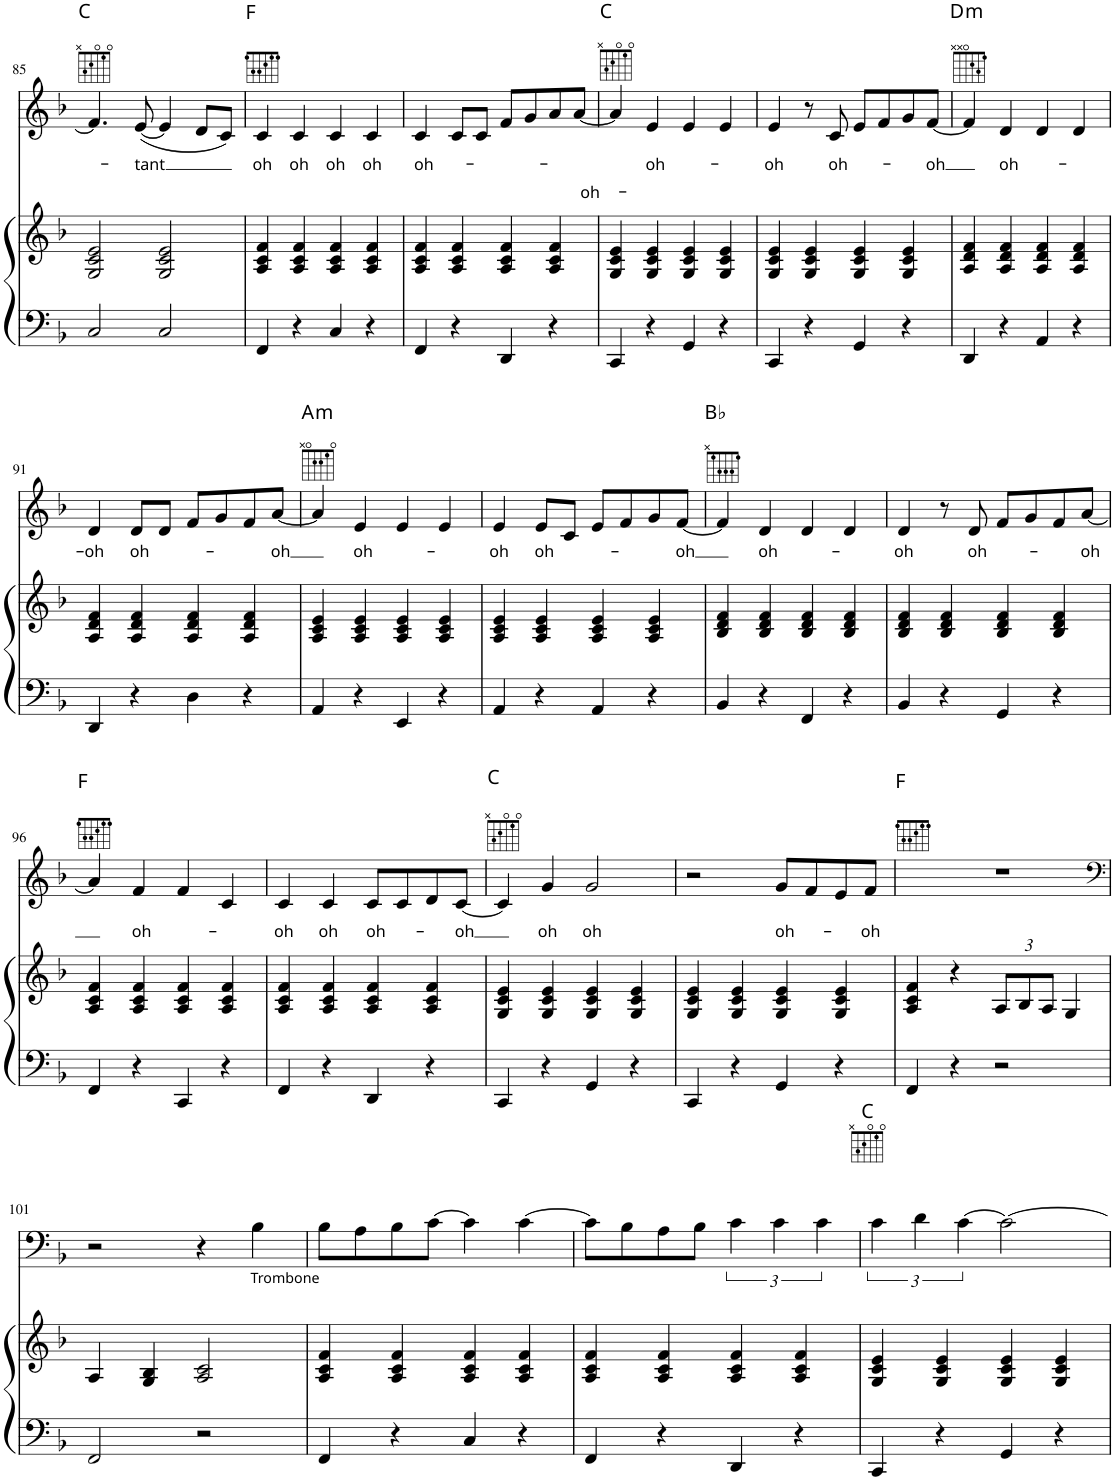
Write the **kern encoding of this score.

**kern	**kern	**kern	**text	**harte
*part2	*part2	*part1	*part1	*part1
*staff3	*staff2	*staff1	*staff1	*
*I"Piano	*	*I"Treble	*	*
*I'Pno	*	*	*	*
!!LO:PB:g=z
*clefF4	*clefG2	*clefG2	*	*
*k[b-]	*k[b-]	*k[b-]	*	*
*M4/4	*M4/4	*M4/4	*	*
=85	=85	=85	=85	=85
2C/	2G/ 2c/ 2e/	4.f/]	.	C:maj
!	!	!	!LO:LY:b	!
.	.	([8e/	-tant	.
2C/	2G/ 2c/ 2e/	4e/]	.	.
.	.	8d/L	.	.
.	.	8c/J)	.	.
=86	=86	=86	=86	=86
!	!	!	!LO:LY:b	!
4FF/	4A/ 4c/ 4f/	4c/	oh	F:maj
!	!	!	!LO:LY:b	!
4r	4A/ 4c/ 4f/	4c/	oh	.
!	!	!	!LO:LY:b	!
4C/	4A/ 4c/ 4f/	4c/	oh	.
!	!	!	!LO:LY:b	!
4r	4A/ 4c/ 4f/	4c/	oh	.
=87	=87	=87	=87	=87
!	!	!	!LO:LY:b	!
4FF/	4A/ 4c/ 4f/	4c/	oh-	.
4r	4A/ 4c/ 4f/	8c/L	.	.
.	.	8c/J	.	.
4DD/	4A/ 4c/ 4f/	8f/L	.	.
.	.	8g/	.	.
4r	4A/ 4c/ 4f/	8a/	.	.
!	!	!	!LO:LY:b	!
.	.	[8a/J	oh-	.
=88	=88	=88	=88	=88
4CC/	4G/ 4c/ 4e/	4a/]	.	C:maj
!	!	!	!LO:LY:b	!
4r	4G/ 4c/ 4e/	4e/	oh-	.
4GG/	4G/ 4c/ 4e/	4e/	.	.
4r	4G/ 4c/ 4e/	4e/	.	.
=89	=89	=89	=89	=89
!	!	!	!LO:LY:b	!
4CC/	4G/ 4c/ 4e/	4e/	oh	.
4r	4G/ 4c/ 4e/	8r	.	.
!	!	!	!LO:LY:b	!
.	.	8c/	oh-	.
4GG/	4G/ 4c/ 4e/	8e/L	.	.
.	.	8f/	.	.
4r	4G/ 4c/ 4e/	8g/	.	.
!	!	!	!LO:LY:b	!
.	.	[8f/J	oh	.
=90	=90	=90	=90	=90
!	!	!	!	!LO:H:kt=m
4DD/	4A/ 4d/ 4f/	4f/]	.	D:min
!	!	!	!LO:LY:b	!
4r	4A/ 4d/ 4f/	4d/	oh-	.
4AA/	4A/ 4d/ 4f/	4d/	.	.
4r	4A/ 4d/ 4f/	4d/	.	.
!!LO:LB:g=z
=91	=91	=91	=91	=91
!	!	!	!LO:LY:b	!
4DD/	4A/ 4d/ 4f/	4d/	oh	.
!	!	!	!LO:LY:b	!
4r	4A/ 4d/ 4f/	8d/L	oh-	.
.	.	8d/J	.	.
4D\	4A/ 4d/ 4f/	8f/L	.	.
.	.	8g/	.	.
4r	4A/ 4d/ 4f/	8f/	.	.
!	!	!	!LO:LY:b	!
.	.	[8a/J	oh	.
=92	=92	=92	=92	=92
!	!	!	!	!LO:H:kt=m
4AA/	4A/ 4c/ 4e/	4a/]	.	A:min
!	!	!	!LO:LY:b	!
4r	4A/ 4c/ 4e/	4e/	oh-	.
4EE/	4A/ 4c/ 4e/	4e/	.	.
4r	4A/ 4c/ 4e/	4e/	.	.
=93	=93	=93	=93	=93
!	!	!	!LO:LY:b	!
4AA/	4A/ 4c/ 4e/	4e/	oh	.
!	!	!	!LO:LY:b	!
4r	4A/ 4c/ 4e/	8e/L	oh-	.
.	.	8c/J	.	.
4AA/	4A/ 4c/ 4e/	8e/L	.	.
.	.	8f/	.	.
4r	4A/ 4c/ 4e/	8g/	.	.
!	!	!	!LO:LY:b	!
.	.	[8f/J	oh	.
=94	=94	=94	=94	=94
4BB-/	4B-/ 4d/ 4f/	4f/]	.	Bb:maj
!	!	!	!LO:LY:b	!
4r	4B-/ 4d/ 4f/	4d/	oh-	.
4FF/	4B-/ 4d/ 4f/	4d/	.	.
4r	4B-/ 4d/ 4f/	4d/	.	.
=95	=95	=95	=95	=95
!	!	!	!LO:LY:b	!
4BB-/	4B-/ 4d/ 4f/	4d/	oh	.
4r	4B-/ 4d/ 4f/	8r	.	.
!	!	!	!LO:LY:b	!
.	.	8d/	oh-	.
4GG/	4B-/ 4d/ 4f/	8f/L	.	.
.	.	8g/	.	.
4r	4B-/ 4d/ 4f/	8f/	.	.
!	!	!	!LO:LY:b	!
.	.	[8a/J	oh	.
!!LO:LB:g=z
=96	=96	=96	=96	=96
4FF/	4A/ 4c/ 4f/	4a/]	.	F:maj
!	!	!	!LO:LY:b	!
4r	4A/ 4c/ 4f/	4f/	oh-	.
4CC/	4A/ 4c/ 4f/	4f/	.	.
4r	4A/ 4c/ 4f/	4c/	.	.
=97	=97	=97	=97	=97
!	!	!	!LO:LY:b	!
4FF/	4A/ 4c/ 4f/	4c/	oh	.
!	!	!	!LO:LY:b	!
4r	4A/ 4c/ 4f/	4c/	oh	.
!	!	!	!LO:LY:b	!
4DD/	4A/ 4c/ 4f/	8c/L	oh-	.
.	.	8c/	.	.
4r	4A/ 4c/ 4f/	8d/	.	.
!	!	!	!LO:LY:b	!
.	.	[8c/J	oh	.
=98	=98	=98	=98	=98
4CC/	4G/ 4c/ 4e/	4c/]	.	C:maj
!	!	!	!LO:LY:b	!
4r	4G/ 4c/ 4e/	4g/	oh	.
!	!	!	!LO:LY:b	!
4GG/	4G/ 4c/ 4e/	2g/	oh	.
4r	4G/ 4c/ 4e/	.	.	.
=99	=99	=99	=99	=99
4CC/	4G/ 4c/ 4e/	2r	.	.
4r	4G/ 4c/ 4e/	.	.	.
!	!	!	!LO:LY:b	!
4GG/	4G/ 4c/ 4e/	8g/L	oh-	.
.	.	8f/	.	.
4r	4G/ 4c/ 4e/	8e/	.	.
!	!	!	!LO:LY:b	!
.	.	8f/J	oh	.
=100	=100	=100	=100	=100
4FF/	4A/ 4c/ 4f/	1r	.	F:maj
4r	4r	.	.	.
*	*Xbrackettup	*	*	*
2r	12A/L	.	.	.
.	12B-/	.	.	.
.	12A/J	.	.	.
.	4G/	.	.	.
!!LO:LB:g=z
=101	=101	=101	=101	=101
*	*	*clefF4	*	*
2FF/	4A/	2r	.	.
.	4G/ 4B-/	.	.	.
2r	2A/ 2c/	4r	.	.
!	!	!LO:TX:b:t=Trombone	!	!
.	.	4B-\	.	.
=102	=102	=102	=102	=102
4FF/	4A/ 4c/ 4f/	8B-\L	.	.
.	.	8A\	.	.
4r	4A/ 4c/ 4f/	8B-\	.	.
.	.	[8c\J	.	.
4C/	4A/ 4c/ 4f/	4c\]	.	.
4r	4A/ 4c/ 4f/	[4c\	.	.
=103	=103	=103	=103	=103
4FF/	4A/ 4c/ 4f/	8c\L]	.	.
.	.	8B-\	.	.
4r	4A/ 4c/ 4f/	8A\	.	.
.	.	8B-\J	.	.
4DD/	4A/ 4c/ 4f/	6c\	.	.
.	.	6c\	.	.
4r	4A/ 4c/ 4f/	.	.	.
.	.	6c\	.	.
=104	=104	=104	=104	=104
4CC/	4G/ 4c/ 4e/	6c\	.	C:maj
.	.	6d\	.	.
4r	4G/ 4c/ 4e/	.	.	.
.	.	[6c\	.	.
4GG/	4G/ 4c/ 4e/	2c\_	.	.
4r	4G/ 4c/ 4e/	.	.	.
=	=	=	=	=
*-	*-	*-	*-	*-
